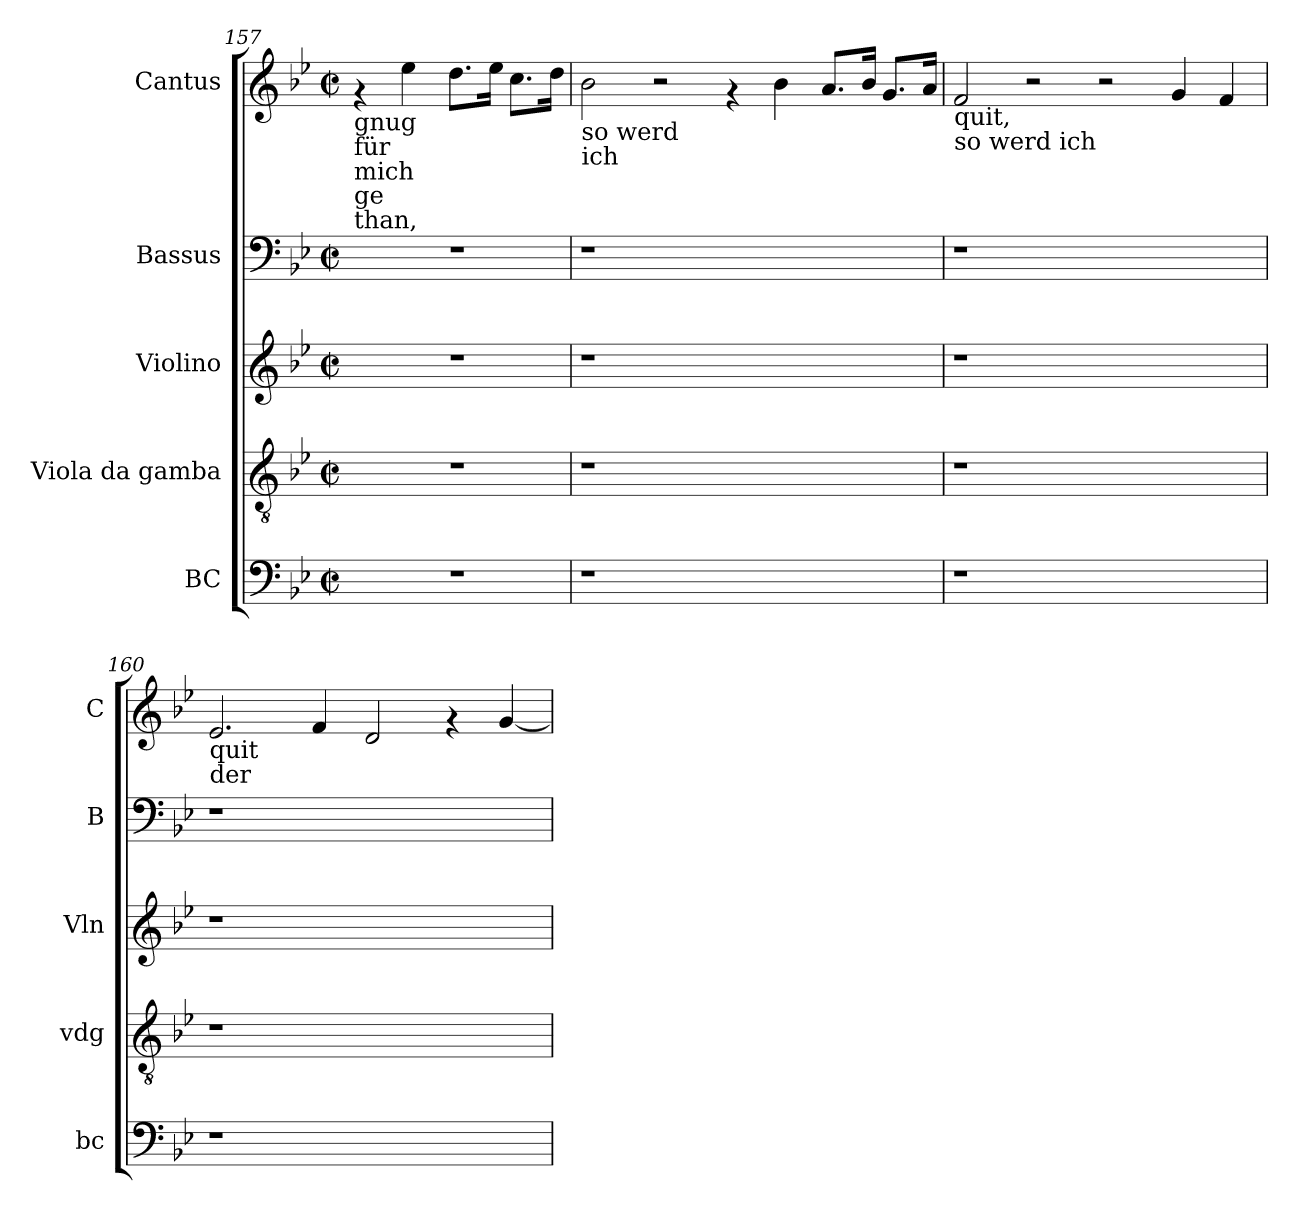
**kern	**kern	**kern	**kern	**kern
*part5	*part4	*part3	*part2	*part1
*staff5	*staff4	*staff3	*staff2	*staff1
*I"BC	*I"Viola da gamba	*I"Violino	*I"Bassus	*I"Cantus
*I'bc	*I'vdg	*I'Vln	*I'B	*I'C
*clefF4	*clefGv2	*clefG2	*clefF4	*clefG2
*k[b-e-]	*k[b-e-]	*k[b-e-]	*k[b-e-]	*k[b-e-]
*B-:	*B-:	*B-:	*B-:	*B-:
*M2/2	*M2/2	*M2/2	*M2/2	*M2/2
*met(c|)	*met(c|)	*met(c|)	*met(c|)	*met(c|)
=157	=157	=157	=157	=157
!	!	!	!	!LO:TX:b:t=gnug
!	!	!	!	!LO:TX:b:t=für
!	!	!	!	!LO:TX:b:t=mich
!	!	!	!	!LO:TX:b:t=ge
!	!	!	!	!LO:TX:b:t=than,
1r	1r	1r	1r	4rf
.	.	.	.	4ee-\
.	.	.	.	8.dd\L
.	.	.	.	16ee-\Jk
.	.	.	.	8.cc\L
.	.	.	.	16dd\Jk
!!LO:LB:g=z
=158	=158	=158	=158	=158
!	!	!	!	!LO:TX:b:t=so werd
!	!	!	!	!LO:TX:b:t=ich
1r	1r	1r	1r	2b-\
.	.	.	.	2r
1ryy	1ryy	1ryy	1ryy	4rf
.	.	.	.	4b-\
.	.	.	.	8.a/L
.	.	.	.	16b-/Jk
.	.	.	.	8.g/L
.	.	.	.	16a/Jk
=159	=159	=159	=159	=159
!	!	!	!	!LO:TX:b:t=quit,
!	!	!	!	!LO:TX:b:t=so werd ich
1r	1r	1r	1r	2f/
.	.	.	.	2r
1ryy	1ryy	1ryy	1ryy	2r
.	.	.	.	4g/
.	.	.	.	4f/
=160	=160	=160	=160	=160
!	!	!	!	!LO:TX:b:t=quit
!	!	!	!	!LO:TX:b:t=der
1r	1r	1r	1r	2.e-/
.	.	.	.	4f/
1ryy	1ryy	1ryy	1ryy	2d/
.	.	.	.	4rf
.	.	.	.	[<4g/
=	=	=	=	=
*-	*-	*-	*-	*-
